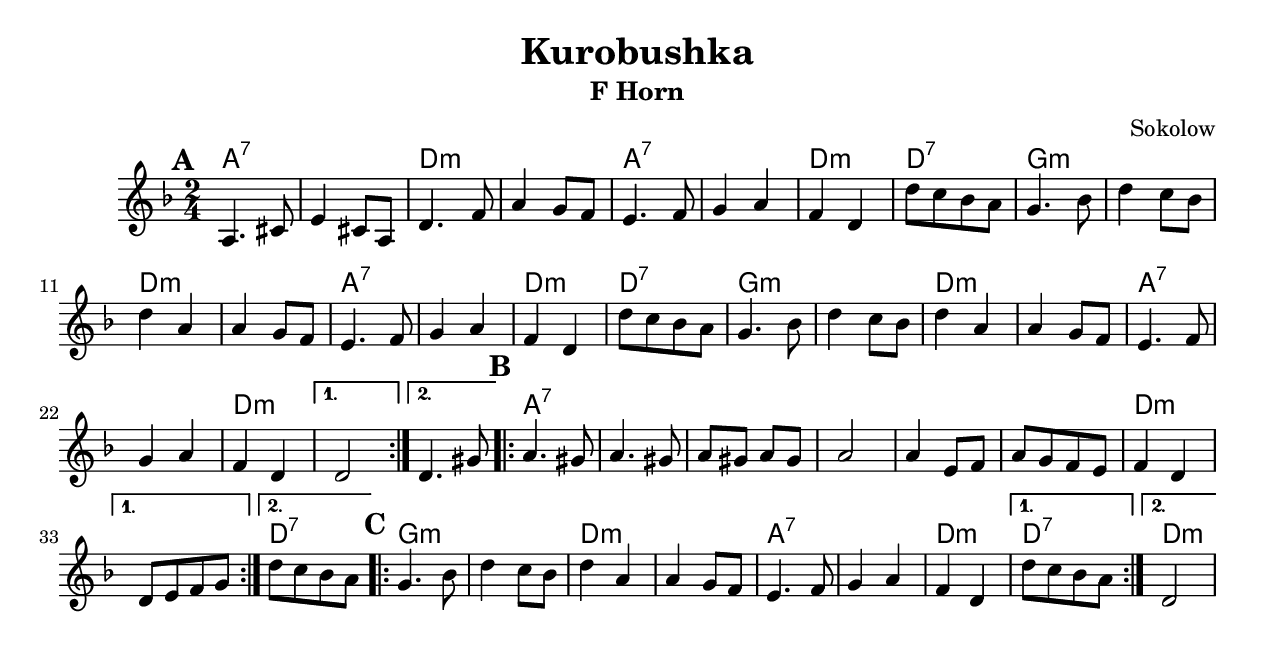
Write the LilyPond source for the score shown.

\version "2.18.0"
\include "english.ly"
\pointAndClickOff
\paper{
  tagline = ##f
  print-all-headers = ##t
  #(set-paper-size "letter")
}
date = #(strftime "%d-%m-%Y" (localtime (current-time)))

%\markup{ \italic{ " Updated " \date  }  }

%\markup{ Got something to say? }

global = {
  \clef treble
  \key d \minor
  \time 2/4
  \set Score.markFormatter = #format-mark-box-alphabet
}

%#################################### Melody ########################
melody = \relative c' {
  \global
  %\partial 16*3 a16 d f   %lead in notes

  \repeat volta 2{
    \mark \default
    a4. cs8
    e4 cs8 a
    d4. f8|
    a4 g8 f

    e4. f8
    g4 a
    f4 d
    d'8 [c bf a]

    g4. bf8
    d4 c8 bf
    d4 a
    a4 g8 f

    e4. f8
    g4 a
    f4 d
    d'8 [c bf a]

    g4. bf8
    d4 c8 bf
    d4 a
    a4 g8 f

    e4. f8
    g4 a
    f4 d
  }
  \alternative { {d2 }{d4. gs8 } }

  \repeat volta 2{
    \mark \default
    a4. gs8
    a4. gs8
    a8 gs a gs
    a2

    a4 e8 f
    a8[g f e]
    f4 d

  }
  \alternative { {d8 [e f g] }{d'8 [c bf a] } }


  \repeat volta 2{
    \mark \default
    g4. bf8
    d4 c8 bf
    d4 a
    a4 g8 f

    e4. f8|
    g4 a
    f4 d
  }
  \alternative { {d'8[c bf a] }{d,2 } }

}
%################################# Lyrics #####################
%\addlyrics{  }
%################################# Chords #######################
harmonies = \chordmode {
  a2*2:7
  d2*2:m
  a2*2:7
  d2:m
  d2:7
  g2*2:m
  d2*2:m
  a2*2:7
  d2:m
  d2:7
  g2*2:m
  d2*2:m
  a2*2:7
  d2*3:m
  %bridge
  a2*6:7
  d2*2:m
  d2:7
  %end
  g2*2:m
  d2*2:m
  a2*2:7
  d2:m
  d2:7
  d2:m
}

\score {
  <<
    \new ChordNames {
      \set chordChanges = ##f
      \harmonies
    }
    \new Staff
    \melody
  >>
  \header{
    title= "Kurobushka"
    subtitle=""
    composer= ""
    instrument = "F Horn"
    arranger= "Sokolow"
  }
  \layout{indent = 1.0\cm}
  \midi {
    \tempo 4 = 120

    % \midi { }
  }
}
%{
% more verses:
\markup{}
\markup {
  \fill-line {
    \hspace #0.1 % distance from left margin
    \column {
      \line { "1."
	\column {
	  ""
	}
      }
      \hspace #0.2 % vertical distance between verses
      \line { "2."
	\column {
	 ""
	}
      }
    }
    \hspace #0.1  % horiz. distance between columns
    \column {
      \line { "3."
	\column {
	  ""
	}
      }
      \hspace #0.2 % distance between verses
      \line { "4."
	\column {
	 ""
	}
      }
    }
    \hspace #0.1 % distance to right margin
  }
}

%}
